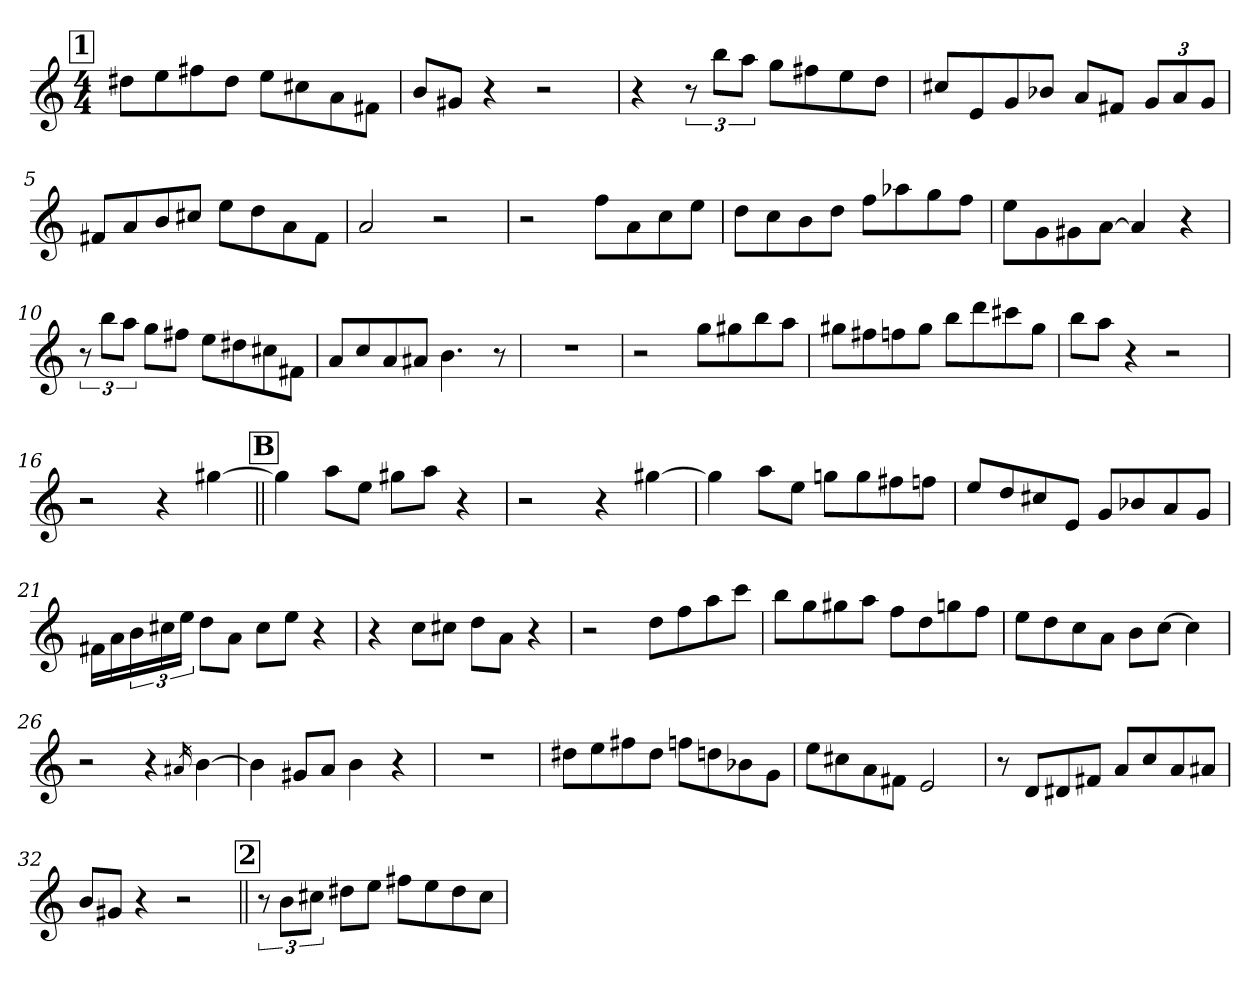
**kern
*part1
*staff1
*clefG2
*ITrd5c9
*k[b-e-a-]
*M4/4
*MM225
!!LO:REH:place=s1:a:B:t=1
=1
8f#X\L
8g\
8an\
8f#\J
8g\L
8en\
8c\
8An\J
=2
8d/L
8Bn/J
4r
2r
=3
4r
12r
12dd\L
12cc\J
8b-\L
8an\
8g\
8f\J
=4
8en/L
8G/
8B-/
8d-X/J
8c/L
8An/J
12B-/L
12c/
12B-/J
!!LO:LB:g=z
=5
8An/L
8c/
8d/
8en/J
8g\L
8f\
8c\
8A\J
=6
2c/
2r
=7
2r
8a-\L
8c\
8e-\
8g\J
=8
8f\L
8e-\
8d\
8f\J
8a-\L
8cc-X\
8b-\
8a-\J
!!LO:LB:g=z
=9
8g\L
8B-\
8Bn\
[8c\J
4c/]
4r
=10
12r
12dd\L
12cc\J
8b-\L
8an\J
8g\L
8f#X\
8en\
8An\J
=11
8c/L
8e-/
8c/
8c#X/J
4.d\
8r
=12
1r
!!LO:LB:g=z
=13
2r
8b-\L
8bn\
8dd\
8cc\J
=14
8bn\L
8an\
8a-X\
8b\J
8dd\L
8ff\
8een\
8b\J
=15
8dd\L
8cc\J
4r
2r
=16
2r
4r
[4bn\
!!LO:LB:g=z
!!LO:REH:place=s1:a:B:t=B
=17||
4b\]
8cc\L
8g\J
8bn\L
8cc\J
4r
=18
2r
4r
[4bn\
=19
4b\]
8cc\L
8g\J
8b-X\L
8b-\
8an\
8a-X\J
=20
8g/L
8f/
8en/
8G/J
8B-/L
8d-X/
8c/
8B-/J
!!LO:LB:g=z
=21
16An\LL
16c\
24d\
24en\
24g\JJ
8f\L
8c\J
8e\L
8g\J
4r
=22
4r
8e-\L
8en\J
8f\L
8c\J
4r
=23
2r
8f\L
8a-\
8cc\
8ee-\J
=24
8dd\L
8b-\
8bn\
8cc\J
8a-\L
8f\
8b-X\
8a-\J
!!LO:LB:g=z
=25
8g\L
8f\
8e-\
8c\J
8d\L
[8e-\J
4e-\]
=26
2r
4r
16qc#X/
[4d\
=27
4d\]
8Bn/L
8c/J
4d\
4r
=28
1r
!!LO:PB:g=z
=29
8f#X\L
8g\
8an\
8f#\J
8a-X\L
8fn\
8d-X\
8B-\J
=30
8g\L
8en\
8c\
8An\J
2G/
=31
8r
8F/L
8F#X/
8An/J
8c/L
8e-/
8c/
8c#X/J
=32
8d/L
8Bn/J
4r
2r
!!LO:LB:g=z
!!LO:REH:place=s1:a:B:t=2
=33||
12r
12d\L
12en\J
8f#X\L
8g\J
8an\L
8g\
8f#\
8e\J
=
*-
